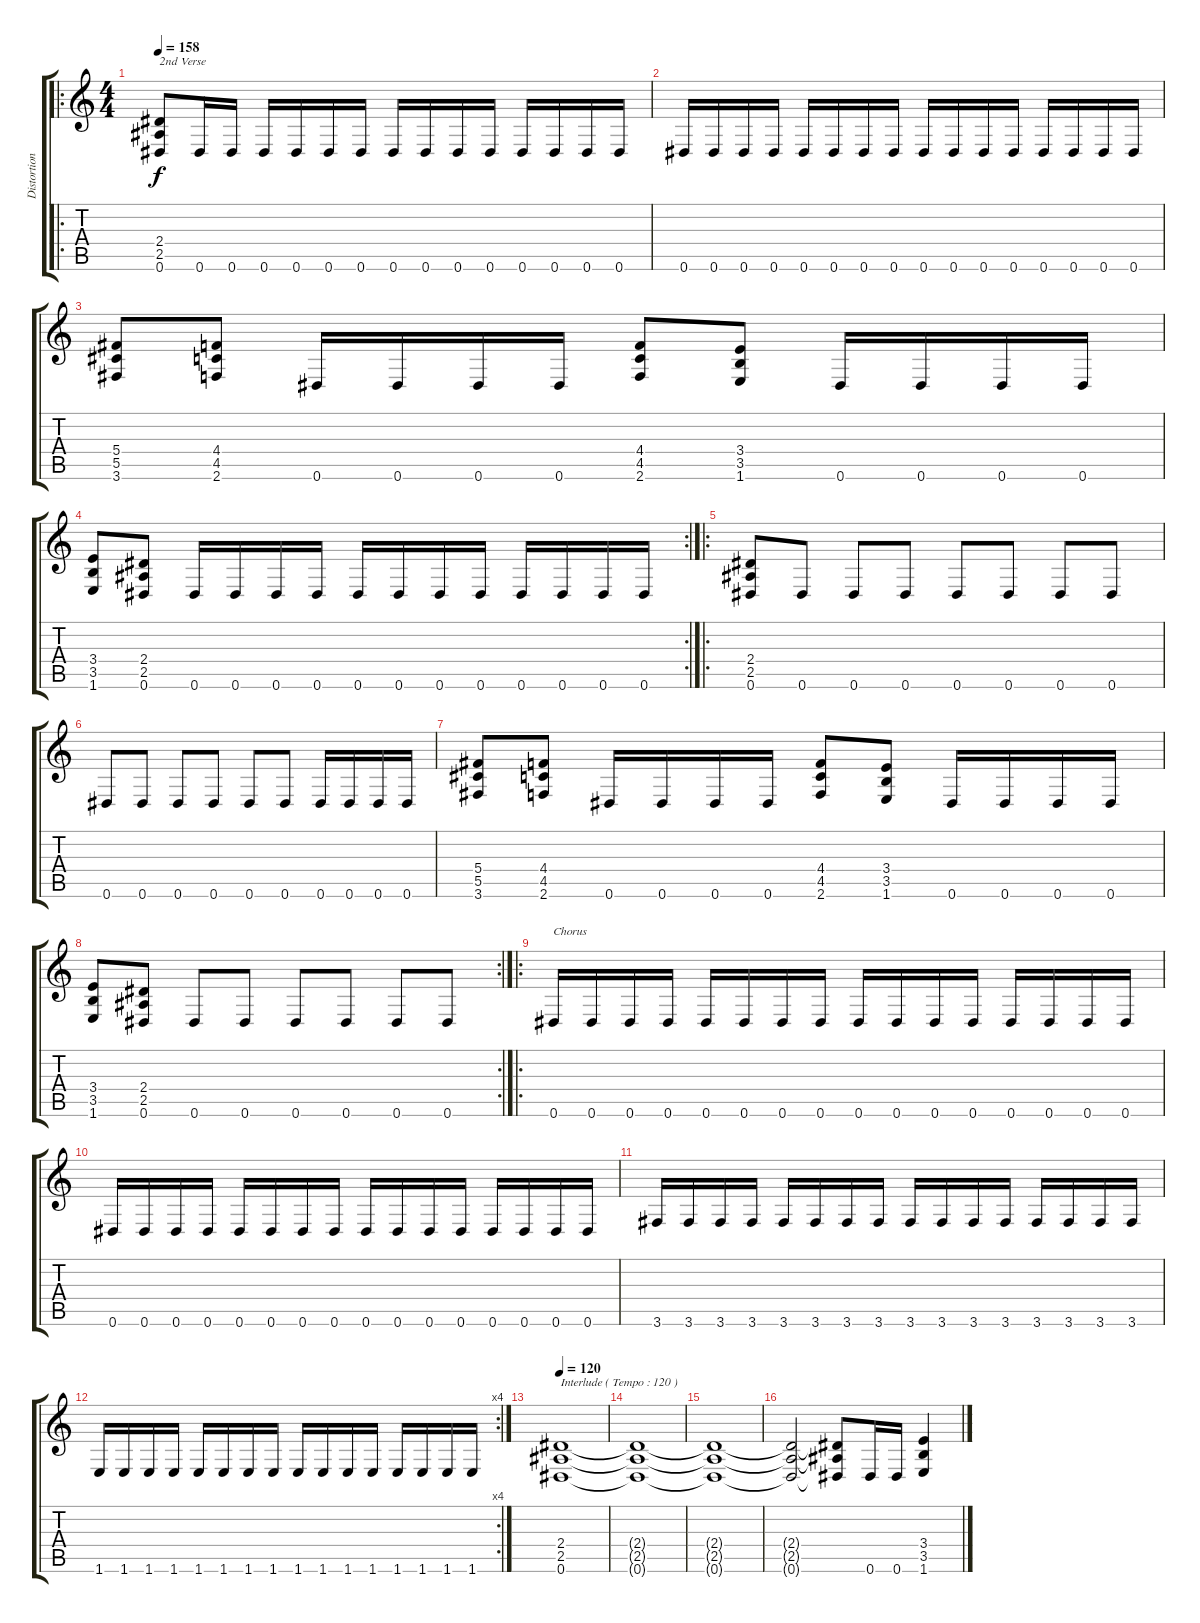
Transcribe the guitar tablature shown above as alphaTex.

\track ("Distortion Guitar II" "Distortion") {instrument distortionguitar}
\staff {score tabs}
\tuning (Eb4 Bb3 Gb3 Db3 Ab2 Eb2) {hide}
\ro
\ts (4 4)
\tempo 158
\clef g2
\ks c
(2.4 2.5 0.6).8{txt "2nd Verse" dy f} 0.6.16 0.6.16 0.6.16 0.6.16 0.6.16 0.6.16 0.6.16 0.6.16 0.6.16 0.6.16 0.6.16 0.6.16 0.6.16 0.6.16 |
0.6.16 0.6.16 0.6.16 0.6.16 0.6.16 0.6.16 0.6.16 0.6.16 0.6.16 0.6.16 0.6.16 0.6.16 0.6.16 0.6.16 0.6.16 0.6.16 |
(5.4 5.5 3.6).8 (4.4 4.5 2.6).8 0.6.16 0.6.16 0.6.16 0.6.16 (4.4 4.5 2.6).8 (3.4 3.5 1.6).8 0.6.16 0.6.16 0.6.16 0.6.16 |
\rc 2
(3.4 3.5 1.6).8 (2.4 2.5 0.6).8 0.6.16 0.6.16 0.6.16 0.6.16 0.6.16 0.6.16 0.6.16 0.6.16 0.6.16 0.6.16 0.6.16 0.6.16 |
\ro
(2.4 2.5 0.6).8 0.6.8 0.6.8 0.6.8 0.6.8 0.6.8 0.6.8 0.6.8 |
0.6.8 0.6.8 0.6.8 0.6.8 0.6.8 0.6.8 0.6.16 0.6.16 0.6.16 0.6.16 |
(5.4 5.5 3.6).8 (4.4 4.5 2.6).8 0.6.16 0.6.16 0.6.16 0.6.16 (4.4 4.5 2.6).8 (3.4 3.5 1.6).8 0.6.16 0.6.16 0.6.16 0.6.16 |
\rc 2
(3.4 3.5 1.6).8 (2.4 2.5 0.6).8 0.6.8 0.6.8 0.6.8 0.6.8 0.6.8 0.6.8 |
\ro
0.6.16{txt "Chorus"} 0.6.16 0.6.16 0.6.16 0.6.16 0.6.16 0.6.16 0.6.16 0.6.16 0.6.16 0.6.16 0.6.16 0.6.16 0.6.16 0.6.16 0.6.16 |
0.6.16 0.6.16 0.6.16 0.6.16 0.6.16 0.6.16 0.6.16 0.6.16 0.6.16 0.6.16 0.6.16 0.6.16 0.6.16 0.6.16 0.6.16 0.6.16 |
3.6.16 3.6.16 3.6.16 3.6.16 3.6.16 3.6.16 3.6.16 3.6.16 3.6.16 3.6.16 3.6.16 3.6.16 3.6.16 3.6.16 3.6.16 3.6.16 |
\rc 4
1.6.16 1.6.16 1.6.16 1.6.16 1.6.16 1.6.16 1.6.16 1.6.16 1.6.16 1.6.16 1.6.16 1.6.16 1.6.16 1.6.16 1.6.16 1.6.16 |
\tempo 120
(2.4 2.5 0.6).1{txt "Interlude ( Tempo : 120 )"} |
(2.4{t} 2.5{t} 0.6{t}).1 |
(2.4{t} 2.5{t} 0.6{t}).1 |
(2.4{t} 2.5{t} 0.6{t}).2 (2.4{t} 2.5{t} 0.6{t}).8 0.6.16 0.6.16 (3.4 3.5 1.6).4
